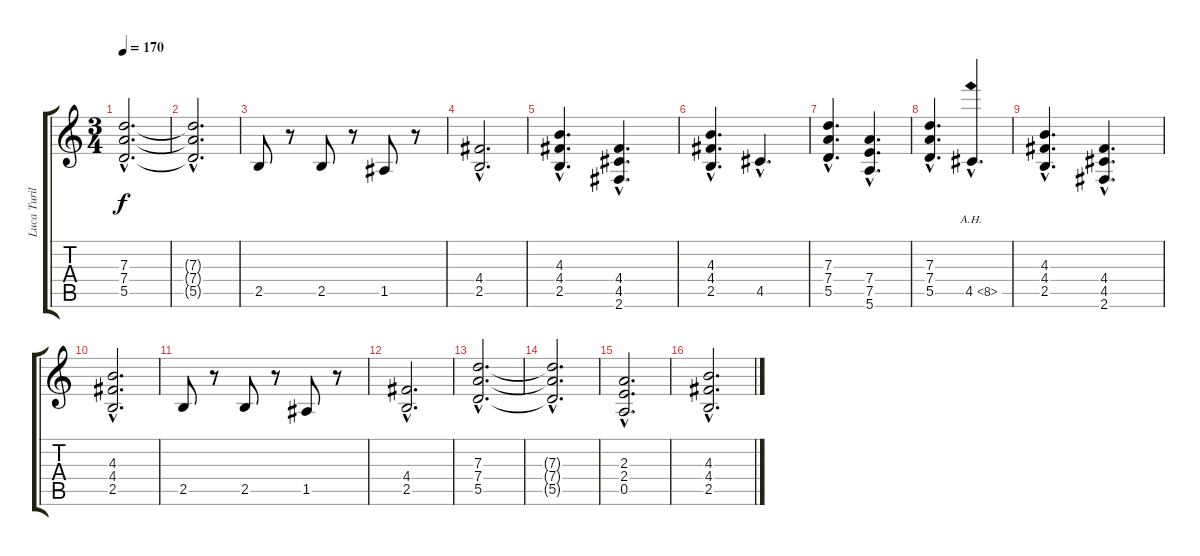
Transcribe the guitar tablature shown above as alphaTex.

\track ("Luca Turilli - Rhythm Guitar" "Luca Turil") {instrument overdrivenguitar}
\staff {score tabs}
\tuning (E4 B3 G3 D3 A2 E2) {hide}
\ts (3 4)
\tempo 170
\clef g2
\ks c
(7.3{hac} 7.4{hac} 5.5{hac}).2{d dy f} |
(7.3{hac t} 7.4{hac t} 5.5{hac t}).2{d} |
2.5.8 r.8 2.5.8 r.8 1.5.8 r.8 |
(4.4{hac} 2.5{hac}).2{d} |
(4.3{hac} 4.4{hac} 2.5{hac}).4{d} (4.4{hac} 4.5{hac} 2.6{hac}).4{d} |
(4.3{hac} 4.4{hac} 2.5{hac}).4{d} 4.5{hac}.4{d} |
(7.3{hac} 7.4{hac} 5.5{hac}).4{d} (7.4{hac} 7.5{hac} 5.6{hac}).4{d} |
(7.3{hac} 7.4{hac} 5.5{hac}).4{d} 4.5{ah 4 hac}.4{d} |
(4.3{hac} 4.4{hac} 2.5{hac}).4{d} (4.4{hac} 4.5{hac} 2.6{hac}).4{d} |
(4.3{hac} 4.4{hac} 2.5{hac}).2{d} |
2.5.8 r.8 2.5.8 r.8 1.5.8 r.8 |
(4.4{hac} 2.5{hac}).2{d} |
(7.3{hac} 7.4{hac} 5.5{hac}).2{d} |
(7.3{hac t} 7.4{hac t} 5.5{hac t}).2{d} |
(2.3{hac} 2.4{hac} 0.5{hac}).2{d} |
(4.3{hac} 4.4{hac} 2.5{hac}).2{d}
